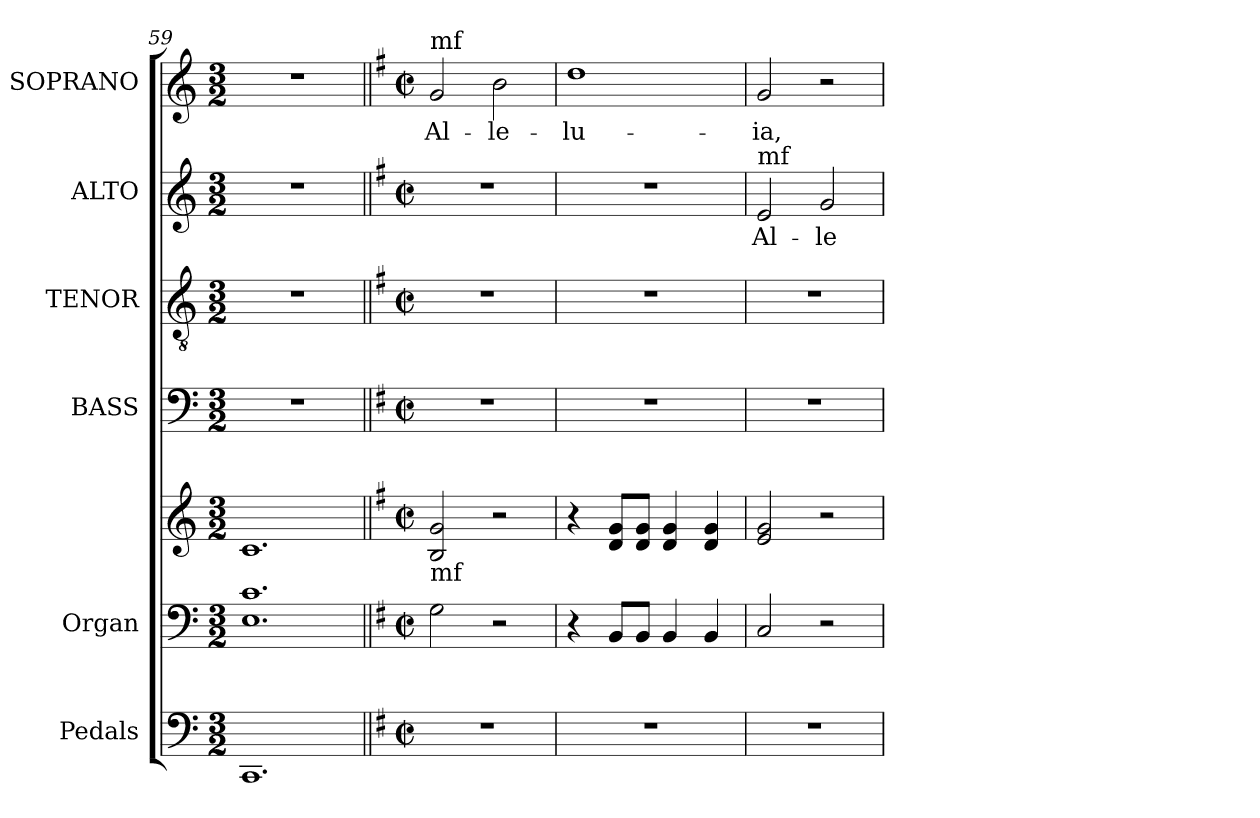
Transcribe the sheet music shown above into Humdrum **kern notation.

**kern	**kern	**kern	**kern	**kern	**kern	**text	**kern	**text
*part6	*part5	*part5	*part4	*part3	*part2	*part2	*part1	*part1
*staff7	*staff6	*staff5	*staff4	*staff3	*staff2	*staff2	*staff1	*staff1
*I"Pedals	*I"Organ	*	*I"BASS	*I"TENOR	*I"ALTO	*	*I"SOPRANO	*
*I'Ped.	*I'Org.	*	*I'B.	*I'T.	*I'A.	*	*I'S.	*
*clefF4	*clefF4	*clefG2	*clefF4	*clefGv2	*clefG2	*	*clefG2	*
*	*	*	*	*ITrd7c12	*	*	*	*
*k[]	*k[]	*k[]	*k[]	*k[]	*k[]	*	*k[]	*
*C:	*C:	*C:	*C:	*C:	*C:	*	*C:	*
*M3/2	*M3/2	*M3/2	*M3/2	*M3/2	*M3/2	*	*M3/2	*
=59	=59	=59	=59	=59	=59	=59	=59	=59
!	!	!	!LO:N:vis=1	!LO:N:vis=1	!LO:N:vis=1	!	!LO:N:vis=1	!
1.CCi	1.Ei 1.ci	1.ci	1.r	1.r	1.r	.	1.r	.
!!LO:LB:g=z
=60||	=60||	=60||	=60||	=60||	=60||	=60||	=60||	=60||
*k[f#]	*k[f#]	*k[f#]	*k[f#]	*k[f#]	*k[f#]	*	*k[f#]	*
*G:	*G:	*G:	*G:	*G:	*G:	*	*G:	*
*M2/2	*M2/2	*M2/2	*M2/2	*M2/2	*M2/2	*	*M2/2	*
*met(c|)	*met(c|)	*met(c|)	*met(c|)	*met(c|)	*met(c|)	*	*met(c|)	*
*	*	*	*	*	*	*	*MM176	*
!	!	!	!	!	!	!	!LO:TX:a:t=mf	!
!	!	!LO:TX:b:t=mf	!	!	!	!	!	!
!	!	!	!	!	!	!	!	!LO:LY:b:color=#000000
1r	2Gi\	2Bi/ 2gi	1r	1r	1r	.	2gi/	Al-
!	!	!	!	!	!	!	!	!LO:LY:b:color=#000000
.	2r	2r	.	.	.	.	2bi\	-le-
=61	=61	=61	=61	=61	=61	=61	=61	=61
!	!	!	!	!	!	!	!	!LO:LY:b:color=#000000
1r	4r	4r	1r	1r	1r	.	1ddi	-lu-
.	8BBi/L	8di/ 8giL	.	.	.	.	.	.
.	8BBi/J	8di/ 8giJ	.	.	.	.	.	.
.	4BBi/	4di/ 4gi	.	.	.	.	.	.
.	4BBi/	4di/ 4gi	.	.	.	.	.	.
=62	=62	=62	=62	=62	=62	=62	=62	=62
!	!	!	!	!	!	!LO:LY:b:color=#000000	!	!
!	!	!	!	!	!LO:TX:a:t=mf	!	!	!
!	!	!	!	!	!	!	!	!LO:LY:b:color=#000000
1r	2Ci/	2ei/ 2gi	1r	1r	2ei/	Al-	2gi/	-ia,
!	!	!	!	!	!	!LO:LY:b:color=#000000	!	!
.	2r	2r	.	.	2gi/	-le-	2r	.
=	=	=	=	=	=	=	=	=
*-	*-	*-	*-	*-	*-	*-	*-	*-
